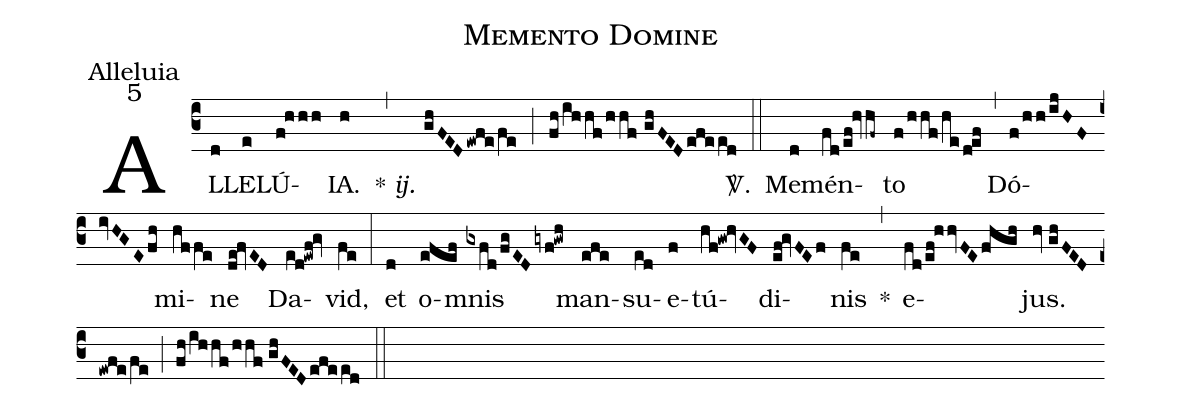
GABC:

name:Memento Domine;
office-part:Alleluia;
mode:5;
%%
(c3) AL(d)LE(e)LÚ(f!hhh)IA.(h) * <i>ij.</i>(,) (ghFED/ewfe/fe) (;) (fh/ihhf/hhf//ghFED/efeed) <sp>V/</sp>.(::) Me(d)mén(fd/ef!hvhf~)to(f/hhf/he/d!ef) (,) Dó(f/hh/ijHF/ivHGE/fh)mi(hffe)ne(de!fvED) Da(ed!ewf!gv)vid,(fe) (:) et(d) o(efef)mnis(gxfd/fgED/gyf!gwh) man(efe)su(ed)e(f)tú(hf!gw!hvGF)di(ef!gvFEf)nis(fe) *(,) e(fd/ef!hhvFE/fhgh)jus.(hv//ghFED/ewfe/fe) (;) (fh/ihhf/hhf//ghFED/efeed) (::)
